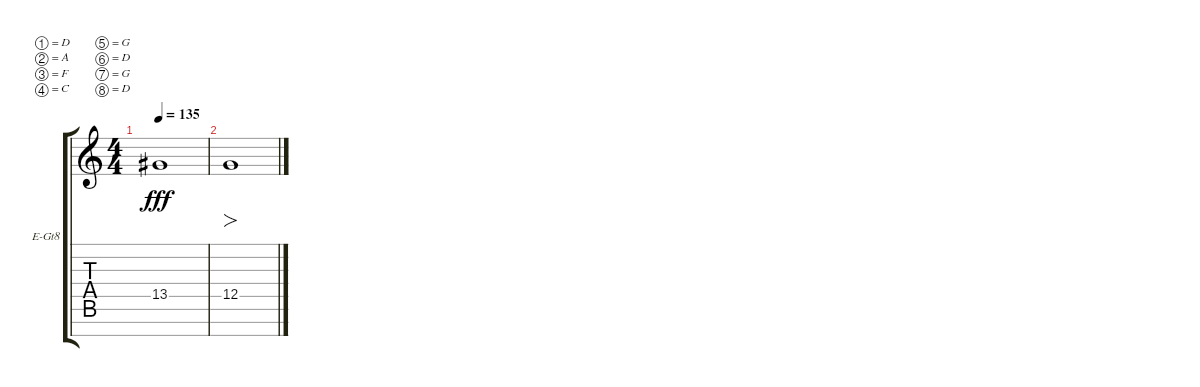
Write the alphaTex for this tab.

\bracketExtendMode groupsimilarinstruments
\firstSystemTrackNameOrientation horizontal
\otherSystemsTrackNameOrientation horizontal
\track ("Reverb" "E-Gt8") {instrument overdrivenguitar}
\staff {score tabs}
\tuning (D4 A3 F3 C3 G2 D2 G1 D1)
\ts (4 4)
\tempo 135
\clef g2
\ks c
13.5.1{dy fff} |
12.5.1{fo}
